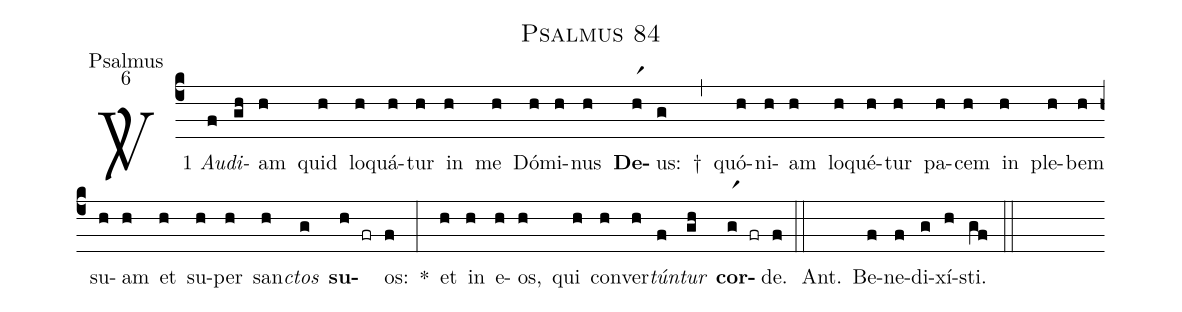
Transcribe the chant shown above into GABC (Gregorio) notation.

name:Psalmus 84;
office-part:Psalmus;
mode:6;
%%
(c4) <sp>V/</sp> 1  {<i>Au</i>}(f)<i>di</i>(gh)am(h) quid(h) lo(h)quá(h)tur(h) in(h) me(h) Dó(h)mi(h)nus(h) <b>De</b>(hr1)us:(g) †(,) quó(h)ni(h)am(h) lo(h)qué(h)tur(h) pa(h)cem(h) in(h) ple(h)bem(h) su(h)am(h) et(h) su(h)per(h) san(h)<i>ctos</i>(g) <b>su</b>(h fr)os:(f) *(:) et(h) in(h) e(h)os,(h) qui(h) con(h)ver(h)<i>tún</i>(f)<i>tur</i>(gh) <b>cor</b>(gr1 fr)de.(f) (::) Ant.() Be(f)ne(f)di(g)xí(h)sti.(gf) (::)
